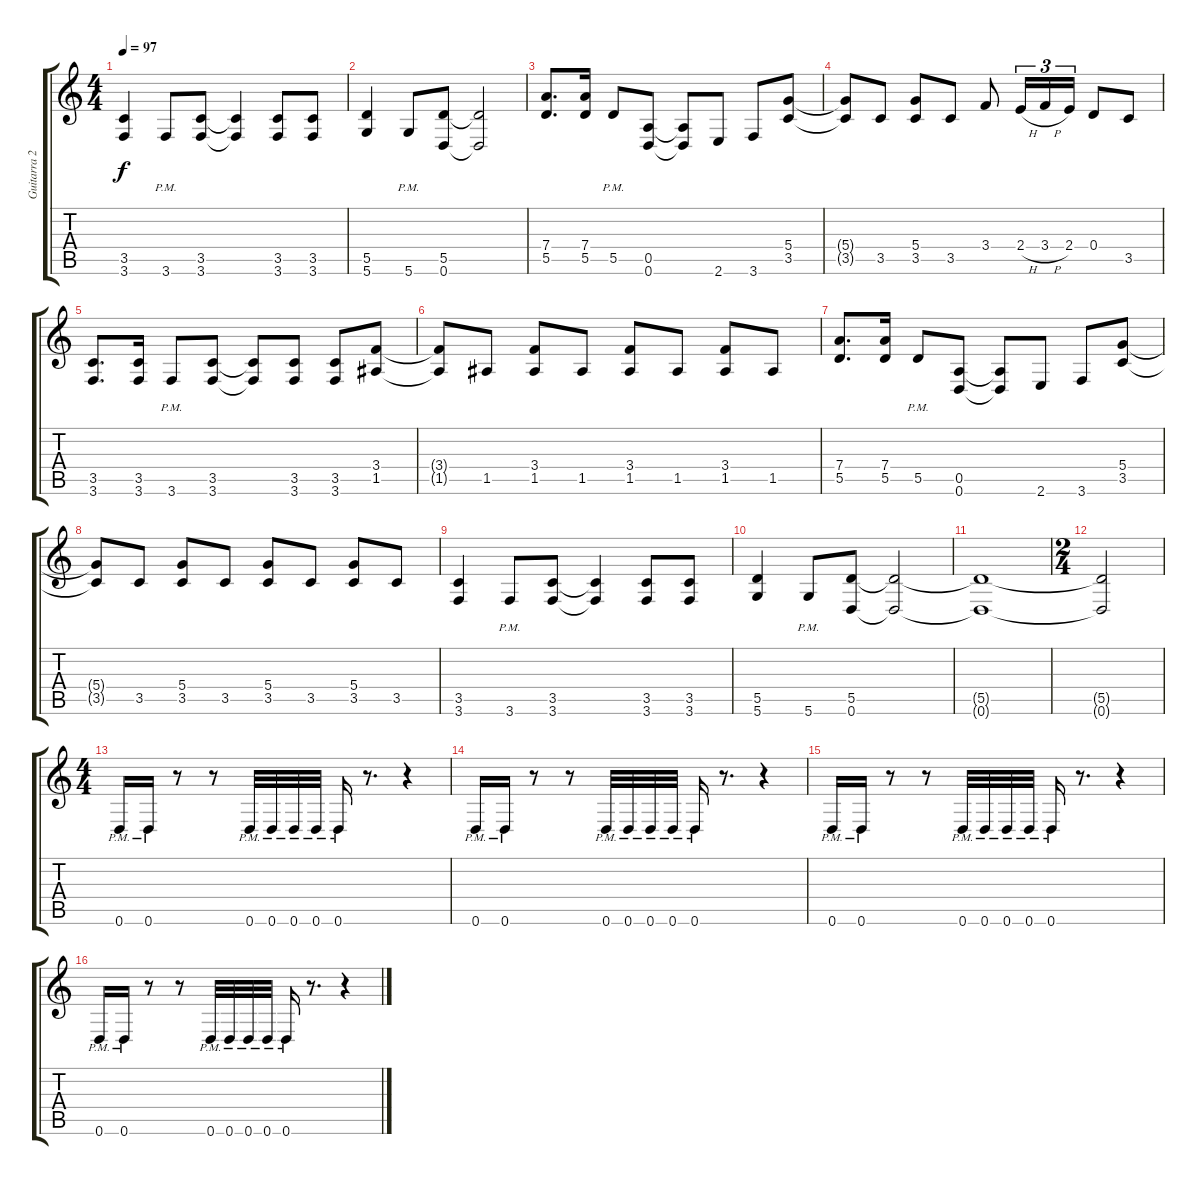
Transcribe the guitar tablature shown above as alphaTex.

\track ("Guitarra 2" "Guitarra 2") {instrument distortionguitar}
\staff {score tabs}
\tuning (E4 B3 G3 D3 A2 D2) {hide}
\ts (4 4)
\tempo 97
\clef g2
\ks c
(3.5 3.6).4{dy f} 3.6{pm}.8 (3.5 3.6).8 (3.5{t} 3.6{t}).4 (3.5 3.6).8 (3.5 3.6).8 |
(5.5 5.6).4 5.6{pm}.8 (5.5 0.6).8 (5.5{t} 0.6{t}).2 |
(7.4 5.5).8{d} (7.4 5.5).16 5.5{pm}.8 (0.5 0.6).8 (0.5{t} 0.6{t}).8 2.6.8 3.6.8 (5.4 3.5).8 |
(5.4{t} 3.5{t}).8 3.5.8 (5.4 3.5).8 3.5.8 3.4.8 2.4{h}.16{tu (3 2)} 3.4{h}.16{tu (3 2)} 2.4.16{tu (3 2)} 0.4.8 3.5.8 |
(3.5 3.6).8{d} (3.5 3.6).16 3.6{pm}.8 (3.5 3.6).8 (3.5{t} 3.6{t}).8 (3.5 3.6).8 (3.5 3.6).8 (3.4 1.5).8 |
(3.4{t} 1.5{t}).8 1.5.8 (3.4 1.5).8 1.5.8 (3.4 1.5).8 1.5.8 (3.4 1.5).8 1.5.8 |
(7.4 5.5).8{d} (7.4 5.5).16 5.5{pm}.8 (0.5 0.6).8 (0.5{t} 0.6{t}).8 2.6.8 3.6.8 (5.4 3.5).8 |
(5.4{t} 3.5{t}).8 3.5.8 (5.4 3.5).8 3.5.8 (5.4 3.5).8 3.5.8 (5.4 3.5).8 3.5.8 |
(3.5 3.6).4 3.6{pm}.8 (3.5 3.6).8 (3.5{t} 3.6{t}).4 (3.5 3.6).8 (3.5 3.6).8 |
(5.5 5.6).4 5.6{pm}.8 (5.5 0.6).8 (5.5{t} 0.6{t}).2 |
(5.5{t} 0.6{t}).1 |
\ts (2 4)
(5.5{t} 0.6{t}).2 |
\ts (4 4)
0.6{pm}.16 0.6{pm}.16 r.8 r.8 0.6{pm}.32 0.6{pm}.32 0.6{pm}.32 0.6{pm}.32 0.6{pm}.16 r.8{d} r.4 |
0.6{pm}.16 0.6{pm}.16 r.8 r.8 0.6{pm}.32 0.6{pm}.32 0.6{pm}.32 0.6{pm}.32 0.6{pm}.16 r.8{d} r.4 |
0.6{pm}.16 0.6{pm}.16 r.8 r.8 0.6{pm}.32 0.6{pm}.32 0.6{pm}.32 0.6{pm}.32 0.6{pm}.16 r.8{d} r.4 |
0.6{pm}.16 0.6{pm}.16 r.8 r.8 0.6{pm}.32 0.6{pm}.32 0.6{pm}.32 0.6{pm}.32 0.6{pm}.16 r.8{d} r.4
